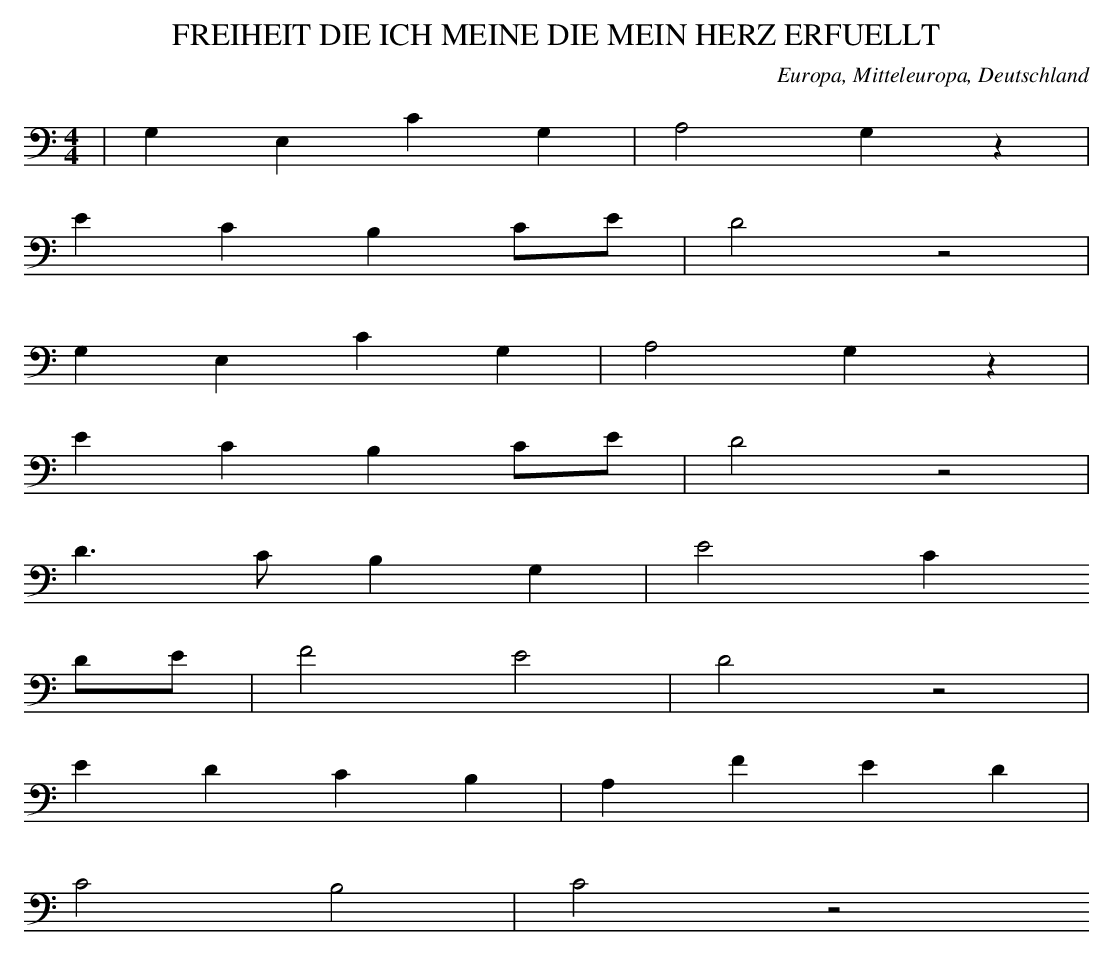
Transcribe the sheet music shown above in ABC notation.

X:1
T: FREIHEIT DIE ICH MEINE DIE MEIN HERZ ERFUELLT
O: Europa, Mitteleuropa, Deutschland
M: 4/4
L: 1/8
K: C
 | G,2E,2C2G,2 | A,4G,2z2 |
E2C2B,2CE | D4z4 |
G,2E,2C2G,2 | A,4G,2z2 |
E2C2B,2CE | D4z4 |
D3CB,2G,2 | E4C2
DE | F4E4 | D4z4 |
E2D2C2B,2 | A,2F2E2D2 |
C4B,4 | C4z4
